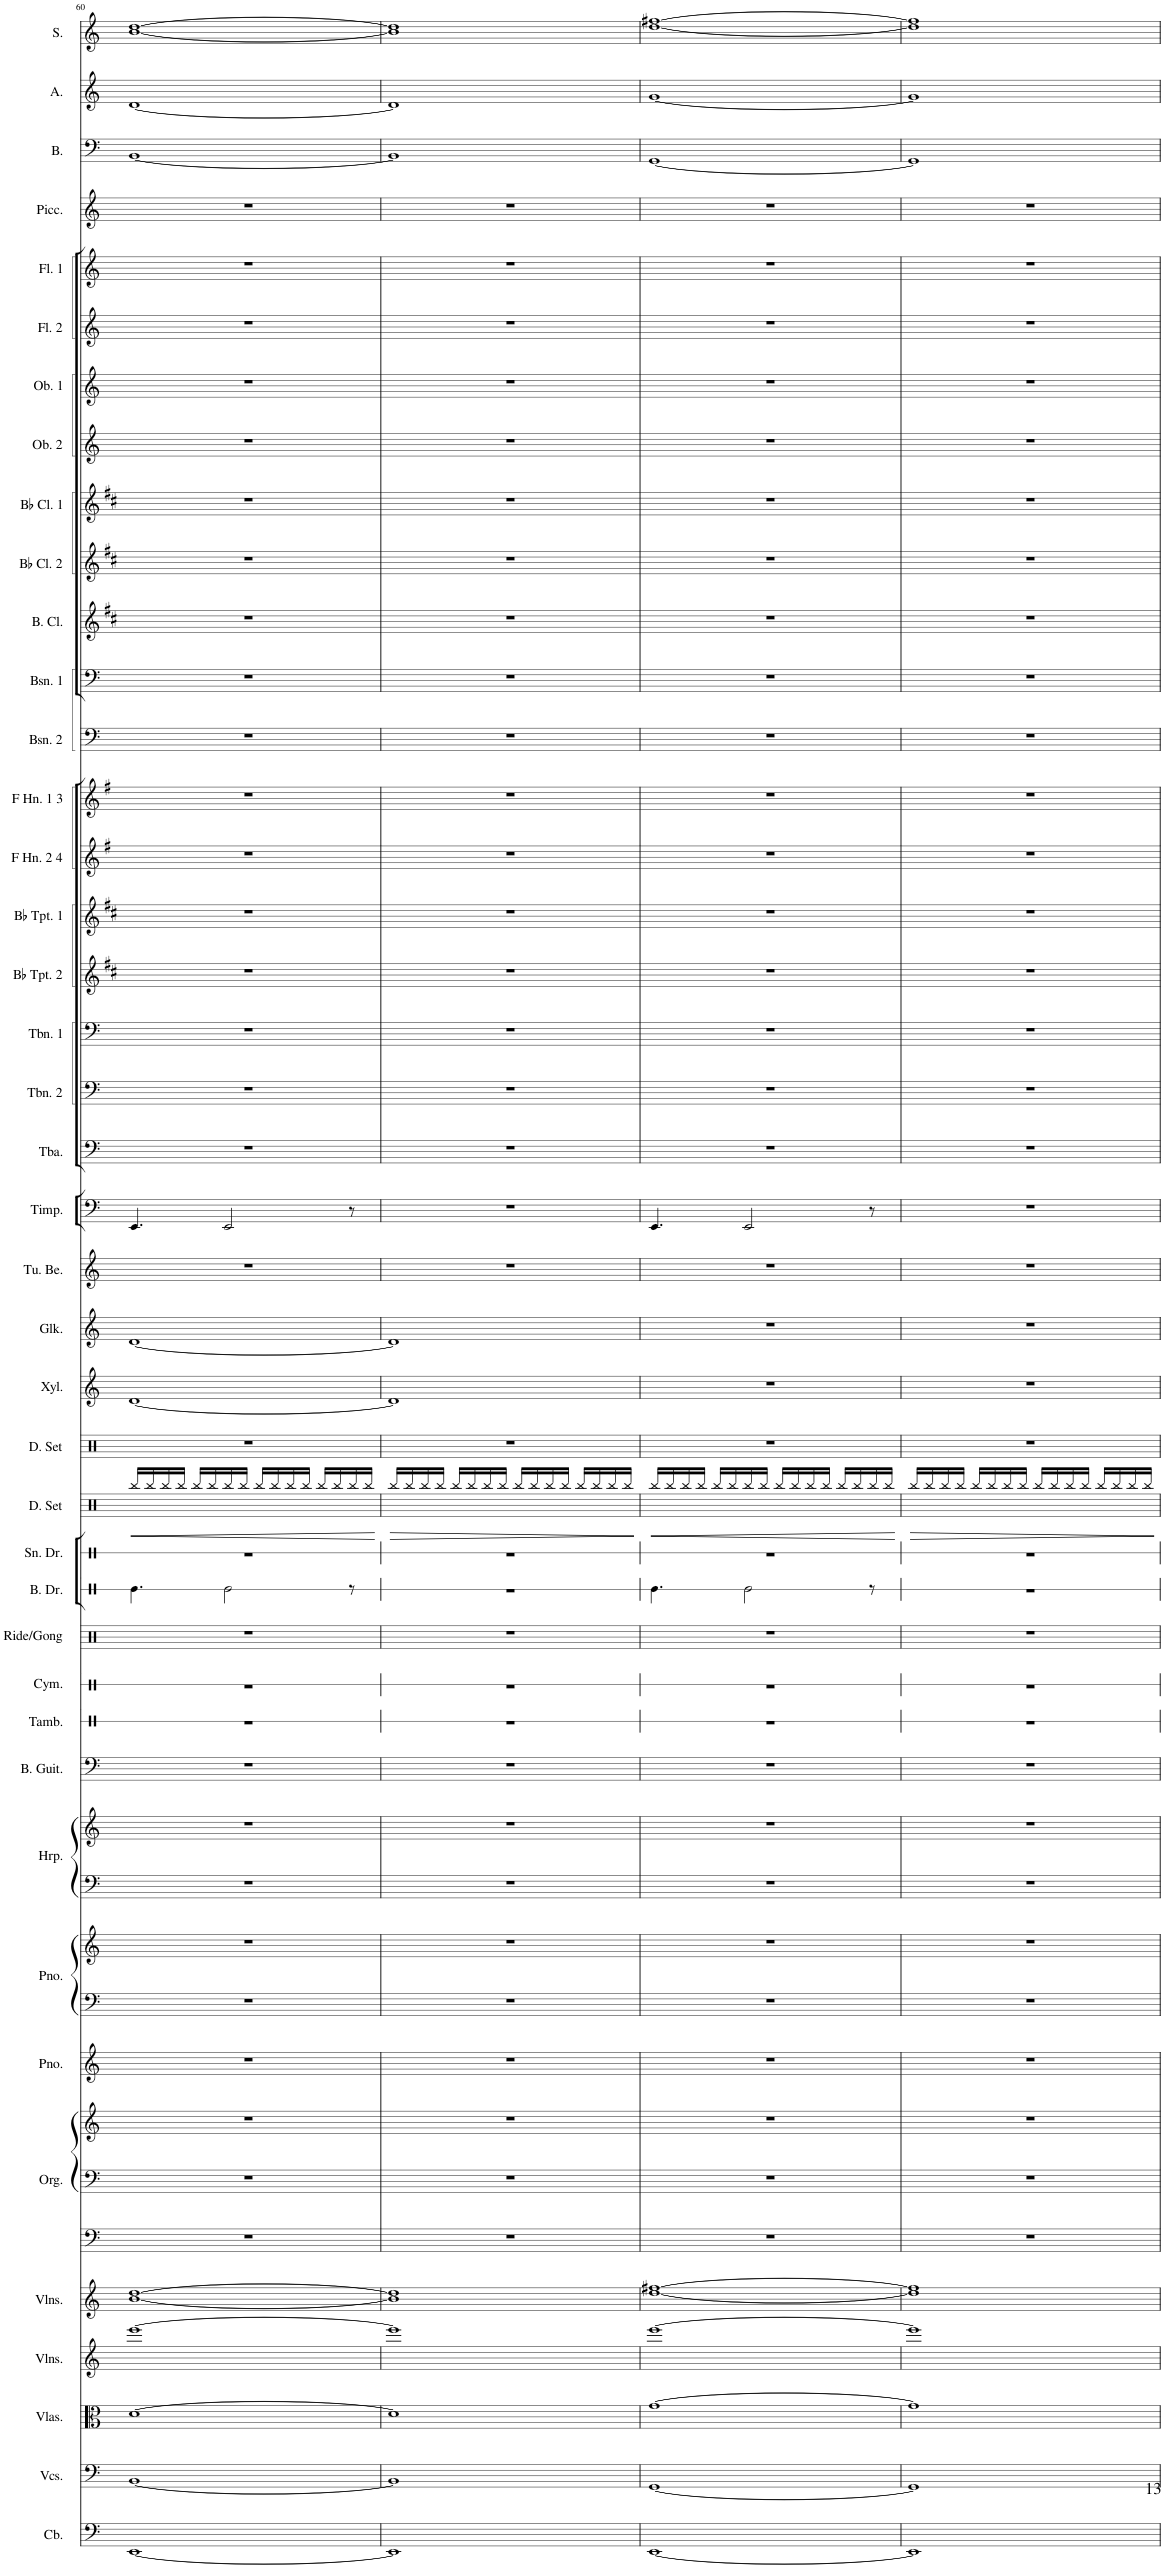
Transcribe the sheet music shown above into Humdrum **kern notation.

**kern	**kern	**kern	**kern	**kern	**kern	**kern	**kern	**kern	**kern	**kern	**kern	**kern	**kern	**kern	**kern	**kern	**kern	**kern	**kern	**dynam	**kern	**kern	**kern	**kern	**kern	**kern	**kern	**kern	**kern	**kern	**kern	**kern	**kern	**kern	**kern	**kern	**kern	**kern	**kern	**kern	**kern	**kern	**kern	**kern	**kern
*part41	*part40	*part39	*part38	*part37	*part36	*part36	*part36	*part35	*part34	*part34	*part33	*part33	*part32	*part31	*part30	*part29	*part28	*part27	*part26	*part26	*part25	*part24	*part23	*part22	*part21	*part20	*part19	*part18	*part17	*part16	*part15	*part14	*part13	*part12	*part11	*part10	*part9	*part8	*part7	*part6	*part5	*part4	*part3	*part2	*part1
*staff45	*staff44	*staff43	*staff42	*staff41	*staff40	*staff39	*staff38	*staff37	*staff36	*staff35	*staff34	*staff33	*staff32	*staff31	*staff30	*staff29	*staff28	*staff27	*staff26	*staff26	*staff25	*staff24	*staff23	*staff22	*staff21	*staff20	*staff19	*staff18	*staff17	*staff16	*staff15	*staff14	*staff13	*staff12	*staff11	*staff10	*staff9	*staff8	*staff7	*staff6	*staff5	*staff4	*staff3	*staff2	*staff1
*I"Contrabass	*I"Violoncellos	*I"Violas	*I"Violins	*I"Violins	*I"Organ	*	*	*I"Piano	*I"Piano	*	*I"Harp	*	*I"Bass Guitar	*I"Tambourine	*I"Cymbal	*I"Ride Cymbal/Gong	*I"Bass Drum	*I"Snare Drum	*I"Drumset	*	*I"Drumset	*I"Xylophone	*I"Glockenspiel	*I"Tubular Bells	*I"Timpani	*I"Tuba	*I"Trombone 2	*I"Trombone 1	*I"Bb Trumpet 2	*I"Bb Trumpet 1	*I"F Horn 2 &amp; 4	*I"F Horn 1 &amp; 3	*I"Bassoon 2	*I"Bassoon 1	*I"Bass Clarinet	*I"Bb Clarinet 2	*I"Bb Clarinet 1	*I"Oboe 2	*I"Oboe 1	*I"Flute 2	*I"Flute 1	*I"Piccolo	*I"Bass	*I"Alto	*I"Soprano
*I'Cb.	*I'Vcs.	*I'Vlas.	*I'Vlns.	*I'Vlns.	*I'Org.	*	*	*I'Pno.	*I'Pno.	*	*I'Hrp.	*	*I'B. Guit.	*I'Tamb.	*I'Cym.	*I'Ride/Gong	*I'B. Dr.	*I'Sn. Dr.	*I'D. Set	*	*I'D. Set	*I'Xyl.	*I'Glk.	*I'Tu. Be.	*I'Timp.	*I'Tba.	*I'Tbn. 2	*I'Tbn. 1	*I'Bb Tpt. 2	*I'Bb Tpt. 1	*I'F Hn. 2 4	*I'F Hn. 1 3	*I'Bsn. 2	*I'Bsn. 1	*I'B. Cl.	*I'Bb Cl. 2	*I'Bb Cl. 1	*I'Ob. 2	*I'Ob. 1	*I'Fl. 2	*I'Fl. 1	*I'Picc.	*I'B.	*I'A.	*I'S.
!!LO:PB:g=z
*clefF4	*clefF4	*clefC3	*clefG2	*clefG2	*clefF4	*clefF4	*clefG2	*clefG2	*clefF4	*clefG2	*clefF4	*clefG2	*clefF4	*clefX	*clefX	*clefX	*clefX	*clefX	*clefX	*	*clefX	*clefG2	*clefG2	*clefG2	*clefF4	*clefF4	*clefF4	*clefF4	*clefG2	*clefG2	*clefG2	*clefG2	*clefF4	*clefF4	*clefG2	*clefG2	*clefG2	*clefG2	*clefG2	*clefG2	*clefG2	*clefG2	*clefF4	*clefG2	*clefG2
*Trd7c12	*	*	*	*	*	*	*	*	*	*	*	*	*Trd7c12	*	*	*	*	*	*	*	*	*Trd-7c-12	*Trd-14c-24	*	*	*	*	*	*Trd1c2	*Trd1c2	*Trd4c7	*Trd4c7	*	*	*Trd8c14	*Trd1c2	*Trd1c2	*	*	*	*	*Trd-7c-12	*	*	*
*k[]	*k[]	*k[]	*k[]	*k[]	*k[]	*k[]	*k[]	*k[]	*k[]	*k[]	*k[]	*k[]	*k[]	*k[]	*k[]	*k[]	*k[]	*k[]	*k[]	*	*k[]	*k[]	*k[]	*k[]	*k[]	*k[]	*k[]	*k[]	*k[f#c#]	*k[f#c#]	*k[f#]	*k[f#]	*k[]	*k[]	*k[f#c#]	*k[f#c#]	*k[f#c#]	*k[]	*k[]	*k[]	*k[]	*k[]	*k[]	*k[]	*k[]
*M4/4	*M4/4	*M4/4	*M4/4	*M4/4	*M4/4	*M4/4	*M4/4	*M4/4	*M4/4	*M4/4	*M4/4	*M4/4	*M4/4	*M4/4	*M4/4	*M4/4	*M4/4	*M4/4	*M4/4	*	*M4/4	*M4/4	*M4/4	*M4/4	*M4/4	*M4/4	*M4/4	*M4/4	*M4/4	*M4/4	*M4/4	*M4/4	*M4/4	*M4/4	*M4/4	*M4/4	*M4/4	*M4/4	*M4/4	*M4/4	*M4/4	*M4/4	*M4/4	*M4/4	*M4/4
=60	=60	=60	=60	=60	=60	=60	=60	=60	=60	=60	=60	=60	=60	=60	=60	=60	=60	=60	=60	=60	=60	=60	=60	=60	=60	=60	=60	=60	=60	=60	=60	=60	=60	=60	=60	=60	=60	=60	=60	=60	=60	=60	=60	=60	=60
!	!	!	!	!	!	!	!	!	!	!	!	!	!	!	!	!	!	!	!	!LO:HP:b	!	!	!	!	!	!	!	!	!	!	!	!	!	!	!	!	!	!	!	!	!	!	!	!	!
[1EE	[1BB	[1d	[1eee	[1b [1dd	1r	1r	1r	1r	1r	1r	1r	1r	1r	1r	1r	1r	4.Re\	1r	16Rbb/LL	<	1r	[1d	[1d	1r	4.EE/	1r	1r	1r	1r	1r	1r	1r	1r	1r	1r	1r	1r	1r	1r	1r	1r	1r	[1BB	[1d	[1b [1dd
.	.	.	.	.	.	.	.	.	.	.	.	.	.	.	.	.	.	.	16Rbb/	.	.	.	.	.	.	.	.	.	.	.	.	.	.	.	.	.	.	.	.	.	.	.	.	.	.
.	.	.	.	.	.	.	.	.	.	.	.	.	.	.	.	.	.	.	16Rbb/	.	.	.	.	.	.	.	.	.	.	.	.	.	.	.	.	.	.	.	.	.	.	.	.	.	.
.	.	.	.	.	.	.	.	.	.	.	.	.	.	.	.	.	.	.	16Rbb/JJ	.	.	.	.	.	.	.	.	.	.	.	.	.	.	.	.	.	.	.	.	.	.	.	.	.	.
.	.	.	.	.	.	.	.	.	.	.	.	.	.	.	.	.	.	.	16Rbb/LL	.	.	.	.	.	.	.	.	.	.	.	.	.	.	.	.	.	.	.	.	.	.	.	.	.	.
.	.	.	.	.	.	.	.	.	.	.	.	.	.	.	.	.	.	.	16Rbb/	.	.	.	.	.	.	.	.	.	.	.	.	.	.	.	.	.	.	.	.	.	.	.	.	.	.
.	.	.	.	.	.	.	.	.	.	.	.	.	.	.	.	.	2Re\	.	16Rbb/	.	.	.	.	.	2EE/	.	.	.	.	.	.	.	.	.	.	.	.	.	.	.	.	.	.	.	.
.	.	.	.	.	.	.	.	.	.	.	.	.	.	.	.	.	.	.	16Rbb/JJ	.	.	.	.	.	.	.	.	.	.	.	.	.	.	.	.	.	.	.	.	.	.	.	.	.	.
.	.	.	.	.	.	.	.	.	.	.	.	.	.	.	.	.	.	.	16Rbb/LL	.	.	.	.	.	.	.	.	.	.	.	.	.	.	.	.	.	.	.	.	.	.	.	.	.	.
.	.	.	.	.	.	.	.	.	.	.	.	.	.	.	.	.	.	.	16Rbb/	.	.	.	.	.	.	.	.	.	.	.	.	.	.	.	.	.	.	.	.	.	.	.	.	.	.
.	.	.	.	.	.	.	.	.	.	.	.	.	.	.	.	.	.	.	16Rbb/	.	.	.	.	.	.	.	.	.	.	.	.	.	.	.	.	.	.	.	.	.	.	.	.	.	.
.	.	.	.	.	.	.	.	.	.	.	.	.	.	.	.	.	.	.	16Rbb/JJ	.	.	.	.	.	.	.	.	.	.	.	.	.	.	.	.	.	.	.	.	.	.	.	.	.	.
.	.	.	.	.	.	.	.	.	.	.	.	.	.	.	.	.	.	.	16Rbb/LL	.	.	.	.	.	.	.	.	.	.	.	.	.	.	.	.	.	.	.	.	.	.	.	.	.	.
.	.	.	.	.	.	.	.	.	.	.	.	.	.	.	.	.	.	.	16Rbb/	.	.	.	.	.	.	.	.	.	.	.	.	.	.	.	.	.	.	.	.	.	.	.	.	.	.
.	.	.	.	.	.	.	.	.	.	.	.	.	.	.	.	.	8r	.	16Rbb/	.	.	.	.	.	8r	.	.	.	.	.	.	.	.	.	.	.	.	.	.	.	.	.	.	.	.
.	.	.	.	.	.	.	.	.	.	.	.	.	.	.	.	.	.	.	16Rbb/JJ	.	.	.	.	.	.	.	.	.	.	.	.	.	.	.	.	.	.	.	.	.	.	.	.	.	.
.	.	.	.	.	.	.	.	.	.	.	.	.	.	.	.	.	.	.	.	[	.	.	.	.	.	.	.	.	.	.	.	.	.	.	.	.	.	.	.	.	.	.	.	.	.
=61	=61	=61	=61	=61	=61	=61	=61	=61	=61	=61	=61	=61	=61	=61	=61	=61	=61	=61	=61	=61	=61	=61	=61	=61	=61	=61	=61	=61	=61	=61	=61	=61	=61	=61	=61	=61	=61	=61	=61	=61	=61	=61	=61	=61	=61
!	!	!	!	!	!	!	!	!	!	!	!	!	!	!	!	!	!	!	!	!LO:HP:b	!	!	!	!	!	!	!	!	!	!	!	!	!	!	!	!	!	!	!	!	!	!	!	!	!
1EE]	1BB]	1d]	1eee]	1b] 1dd]	1r	1r	1r	1r	1r	1r	1r	1r	1r	1r	1r	1r	1r	1r	16Rbb/LL	>	1r	1d]	1d]	1r	1r	1r	1r	1r	1r	1r	1r	1r	1r	1r	1r	1r	1r	1r	1r	1r	1r	1r	1BB]	1d]	1b] 1dd]
.	.	.	.	.	.	.	.	.	.	.	.	.	.	.	.	.	.	.	16Rbb/	.	.	.	.	.	.	.	.	.	.	.	.	.	.	.	.	.	.	.	.	.	.	.	.	.	.
.	.	.	.	.	.	.	.	.	.	.	.	.	.	.	.	.	.	.	16Rbb/	.	.	.	.	.	.	.	.	.	.	.	.	.	.	.	.	.	.	.	.	.	.	.	.	.	.
.	.	.	.	.	.	.	.	.	.	.	.	.	.	.	.	.	.	.	16Rbb/JJ	.	.	.	.	.	.	.	.	.	.	.	.	.	.	.	.	.	.	.	.	.	.	.	.	.	.
.	.	.	.	.	.	.	.	.	.	.	.	.	.	.	.	.	.	.	16Rbb/LL	.	.	.	.	.	.	.	.	.	.	.	.	.	.	.	.	.	.	.	.	.	.	.	.	.	.
.	.	.	.	.	.	.	.	.	.	.	.	.	.	.	.	.	.	.	16Rbb/	.	.	.	.	.	.	.	.	.	.	.	.	.	.	.	.	.	.	.	.	.	.	.	.	.	.
.	.	.	.	.	.	.	.	.	.	.	.	.	.	.	.	.	.	.	16Rbb/	.	.	.	.	.	.	.	.	.	.	.	.	.	.	.	.	.	.	.	.	.	.	.	.	.	.
.	.	.	.	.	.	.	.	.	.	.	.	.	.	.	.	.	.	.	16Rbb/JJ	.	.	.	.	.	.	.	.	.	.	.	.	.	.	.	.	.	.	.	.	.	.	.	.	.	.
.	.	.	.	.	.	.	.	.	.	.	.	.	.	.	.	.	.	.	16Rbb/LL	.	.	.	.	.	.	.	.	.	.	.	.	.	.	.	.	.	.	.	.	.	.	.	.	.	.
.	.	.	.	.	.	.	.	.	.	.	.	.	.	.	.	.	.	.	16Rbb/	.	.	.	.	.	.	.	.	.	.	.	.	.	.	.	.	.	.	.	.	.	.	.	.	.	.
.	.	.	.	.	.	.	.	.	.	.	.	.	.	.	.	.	.	.	16Rbb/	.	.	.	.	.	.	.	.	.	.	.	.	.	.	.	.	.	.	.	.	.	.	.	.	.	.
.	.	.	.	.	.	.	.	.	.	.	.	.	.	.	.	.	.	.	16Rbb/JJ	.	.	.	.	.	.	.	.	.	.	.	.	.	.	.	.	.	.	.	.	.	.	.	.	.	.
.	.	.	.	.	.	.	.	.	.	.	.	.	.	.	.	.	.	.	16Rbb/LL	.	.	.	.	.	.	.	.	.	.	.	.	.	.	.	.	.	.	.	.	.	.	.	.	.	.
.	.	.	.	.	.	.	.	.	.	.	.	.	.	.	.	.	.	.	16Rbb/	.	.	.	.	.	.	.	.	.	.	.	.	.	.	.	.	.	.	.	.	.	.	.	.	.	.
.	.	.	.	.	.	.	.	.	.	.	.	.	.	.	.	.	.	.	16Rbb/	.	.	.	.	.	.	.	.	.	.	.	.	.	.	.	.	.	.	.	.	.	.	.	.	.	.
.	.	.	.	.	.	.	.	.	.	.	.	.	.	.	.	.	.	.	16Rbb/JJ	.	.	.	.	.	.	.	.	.	.	.	.	.	.	.	.	.	.	.	.	.	.	.	.	.	.
.	.	.	.	.	.	.	.	.	.	.	.	.	.	.	.	.	.	.	.	]	.	.	.	.	.	.	.	.	.	.	.	.	.	.	.	.	.	.	.	.	.	.	.	.	.
=62	=62	=62	=62	=62	=62	=62	=62	=62	=62	=62	=62	=62	=62	=62	=62	=62	=62	=62	=62	=62	=62	=62	=62	=62	=62	=62	=62	=62	=62	=62	=62	=62	=62	=62	=62	=62	=62	=62	=62	=62	=62	=62	=62	=62	=62
!	!	!	!	!	!	!	!	!	!	!	!	!	!	!	!	!	!	!	!	!LO:HP:b	!	!	!	!	!	!	!	!	!	!	!	!	!	!	!	!	!	!	!	!	!	!	!	!	!
[1EE	[1GG	[1g	[1eee	[1dd [1ff#X	1r	1r	1r	1r	1r	1r	1r	1r	1r	1r	1r	1r	4.Re\	1r	16Rbb/LL	<	1r	1r	1r	1r	4.EE/	1r	1r	1r	1r	1r	1r	1r	1r	1r	1r	1r	1r	1r	1r	1r	1r	1r	[1GG	[1g	[1dd [1ff#X
.	.	.	.	.	.	.	.	.	.	.	.	.	.	.	.	.	.	.	16Rbb/	.	.	.	.	.	.	.	.	.	.	.	.	.	.	.	.	.	.	.	.	.	.	.	.	.	.
.	.	.	.	.	.	.	.	.	.	.	.	.	.	.	.	.	.	.	16Rbb/	.	.	.	.	.	.	.	.	.	.	.	.	.	.	.	.	.	.	.	.	.	.	.	.	.	.
.	.	.	.	.	.	.	.	.	.	.	.	.	.	.	.	.	.	.	16Rbb/JJ	.	.	.	.	.	.	.	.	.	.	.	.	.	.	.	.	.	.	.	.	.	.	.	.	.	.
.	.	.	.	.	.	.	.	.	.	.	.	.	.	.	.	.	.	.	16Rbb/LL	.	.	.	.	.	.	.	.	.	.	.	.	.	.	.	.	.	.	.	.	.	.	.	.	.	.
.	.	.	.	.	.	.	.	.	.	.	.	.	.	.	.	.	.	.	16Rbb/	.	.	.	.	.	.	.	.	.	.	.	.	.	.	.	.	.	.	.	.	.	.	.	.	.	.
.	.	.	.	.	.	.	.	.	.	.	.	.	.	.	.	.	2Re\	.	16Rbb/	.	.	.	.	.	2EE/	.	.	.	.	.	.	.	.	.	.	.	.	.	.	.	.	.	.	.	.
.	.	.	.	.	.	.	.	.	.	.	.	.	.	.	.	.	.	.	16Rbb/JJ	.	.	.	.	.	.	.	.	.	.	.	.	.	.	.	.	.	.	.	.	.	.	.	.	.	.
.	.	.	.	.	.	.	.	.	.	.	.	.	.	.	.	.	.	.	16Rbb/LL	.	.	.	.	.	.	.	.	.	.	.	.	.	.	.	.	.	.	.	.	.	.	.	.	.	.
.	.	.	.	.	.	.	.	.	.	.	.	.	.	.	.	.	.	.	16Rbb/	.	.	.	.	.	.	.	.	.	.	.	.	.	.	.	.	.	.	.	.	.	.	.	.	.	.
.	.	.	.	.	.	.	.	.	.	.	.	.	.	.	.	.	.	.	16Rbb/	.	.	.	.	.	.	.	.	.	.	.	.	.	.	.	.	.	.	.	.	.	.	.	.	.	.
.	.	.	.	.	.	.	.	.	.	.	.	.	.	.	.	.	.	.	16Rbb/JJ	.	.	.	.	.	.	.	.	.	.	.	.	.	.	.	.	.	.	.	.	.	.	.	.	.	.
.	.	.	.	.	.	.	.	.	.	.	.	.	.	.	.	.	.	.	16Rbb/LL	.	.	.	.	.	.	.	.	.	.	.	.	.	.	.	.	.	.	.	.	.	.	.	.	.	.
.	.	.	.	.	.	.	.	.	.	.	.	.	.	.	.	.	.	.	16Rbb/	.	.	.	.	.	.	.	.	.	.	.	.	.	.	.	.	.	.	.	.	.	.	.	.	.	.
.	.	.	.	.	.	.	.	.	.	.	.	.	.	.	.	.	8r	.	16Rbb/	.	.	.	.	.	8r	.	.	.	.	.	.	.	.	.	.	.	.	.	.	.	.	.	.	.	.
.	.	.	.	.	.	.	.	.	.	.	.	.	.	.	.	.	.	.	16Rbb/JJ	.	.	.	.	.	.	.	.	.	.	.	.	.	.	.	.	.	.	.	.	.	.	.	.	.	.
.	.	.	.	.	.	.	.	.	.	.	.	.	.	.	.	.	.	.	.	[	.	.	.	.	.	.	.	.	.	.	.	.	.	.	.	.	.	.	.	.	.	.	.	.	.
=63	=63	=63	=63	=63	=63	=63	=63	=63	=63	=63	=63	=63	=63	=63	=63	=63	=63	=63	=63	=63	=63	=63	=63	=63	=63	=63	=63	=63	=63	=63	=63	=63	=63	=63	=63	=63	=63	=63	=63	=63	=63	=63	=63	=63	=63
!	!	!	!	!	!	!	!	!	!	!	!	!	!	!	!	!	!	!	!	!LO:HP:b	!	!	!	!	!	!	!	!	!	!	!	!	!	!	!	!	!	!	!	!	!	!	!	!	!
1EE]	1GG]	1g]	1eee]	1dd] 1ff#]	1r	1r	1r	1r	1r	1r	1r	1r	1r	1r	1r	1r	1r	1r	16Rbb/LL	>	1r	1r	1r	1r	1r	1r	1r	1r	1r	1r	1r	1r	1r	1r	1r	1r	1r	1r	1r	1r	1r	1r	1GG]	1g]	1dd] 1ff#]
.	.	.	.	.	.	.	.	.	.	.	.	.	.	.	.	.	.	.	16Rbb/	.	.	.	.	.	.	.	.	.	.	.	.	.	.	.	.	.	.	.	.	.	.	.	.	.	.
.	.	.	.	.	.	.	.	.	.	.	.	.	.	.	.	.	.	.	16Rbb/	.	.	.	.	.	.	.	.	.	.	.	.	.	.	.	.	.	.	.	.	.	.	.	.	.	.
.	.	.	.	.	.	.	.	.	.	.	.	.	.	.	.	.	.	.	16Rbb/JJ	.	.	.	.	.	.	.	.	.	.	.	.	.	.	.	.	.	.	.	.	.	.	.	.	.	.
.	.	.	.	.	.	.	.	.	.	.	.	.	.	.	.	.	.	.	16Rbb/LL	.	.	.	.	.	.	.	.	.	.	.	.	.	.	.	.	.	.	.	.	.	.	.	.	.	.
.	.	.	.	.	.	.	.	.	.	.	.	.	.	.	.	.	.	.	16Rbb/	.	.	.	.	.	.	.	.	.	.	.	.	.	.	.	.	.	.	.	.	.	.	.	.	.	.
.	.	.	.	.	.	.	.	.	.	.	.	.	.	.	.	.	.	.	16Rbb/	.	.	.	.	.	.	.	.	.	.	.	.	.	.	.	.	.	.	.	.	.	.	.	.	.	.
.	.	.	.	.	.	.	.	.	.	.	.	.	.	.	.	.	.	.	16Rbb/JJ	.	.	.	.	.	.	.	.	.	.	.	.	.	.	.	.	.	.	.	.	.	.	.	.	.	.
.	.	.	.	.	.	.	.	.	.	.	.	.	.	.	.	.	.	.	16Rbb/LL	.	.	.	.	.	.	.	.	.	.	.	.	.	.	.	.	.	.	.	.	.	.	.	.	.	.
.	.	.	.	.	.	.	.	.	.	.	.	.	.	.	.	.	.	.	16Rbb/	.	.	.	.	.	.	.	.	.	.	.	.	.	.	.	.	.	.	.	.	.	.	.	.	.	.
.	.	.	.	.	.	.	.	.	.	.	.	.	.	.	.	.	.	.	16Rbb/	.	.	.	.	.	.	.	.	.	.	.	.	.	.	.	.	.	.	.	.	.	.	.	.	.	.
.	.	.	.	.	.	.	.	.	.	.	.	.	.	.	.	.	.	.	16Rbb/JJ	.	.	.	.	.	.	.	.	.	.	.	.	.	.	.	.	.	.	.	.	.	.	.	.	.	.
.	.	.	.	.	.	.	.	.	.	.	.	.	.	.	.	.	.	.	16Rbb/LL	.	.	.	.	.	.	.	.	.	.	.	.	.	.	.	.	.	.	.	.	.	.	.	.	.	.
.	.	.	.	.	.	.	.	.	.	.	.	.	.	.	.	.	.	.	16Rbb/	.	.	.	.	.	.	.	.	.	.	.	.	.	.	.	.	.	.	.	.	.	.	.	.	.	.
.	.	.	.	.	.	.	.	.	.	.	.	.	.	.	.	.	.	.	16Rbb/	.	.	.	.	.	.	.	.	.	.	.	.	.	.	.	.	.	.	.	.	.	.	.	.	.	.
.	.	.	.	.	.	.	.	.	.	.	.	.	.	.	.	.	.	.	16Rbb/JJ	.	.	.	.	.	.	.	.	.	.	.	.	.	.	.	.	.	.	.	.	.	.	.	.	.	.
.	.	.	.	.	.	.	.	.	.	.	.	.	.	.	.	.	.	.	.	]	.	.	.	.	.	.	.	.	.	.	.	.	.	.	.	.	.	.	.	.	.	.	.	.	.
=	=	=	=	=	=	=	=	=	=	=	=	=	=	=	=	=	=	=	=	=	=	=	=	=	=	=	=	=	=	=	=	=	=	=	=	=	=	=	=	=	=	=	=	=	=
*-	*-	*-	*-	*-	*-	*-	*-	*-	*-	*-	*-	*-	*-	*-	*-	*-	*-	*-	*-	*-	*-	*-	*-	*-	*-	*-	*-	*-	*-	*-	*-	*-	*-	*-	*-	*-	*-	*-	*-	*-	*-	*-	*-	*-	*-
